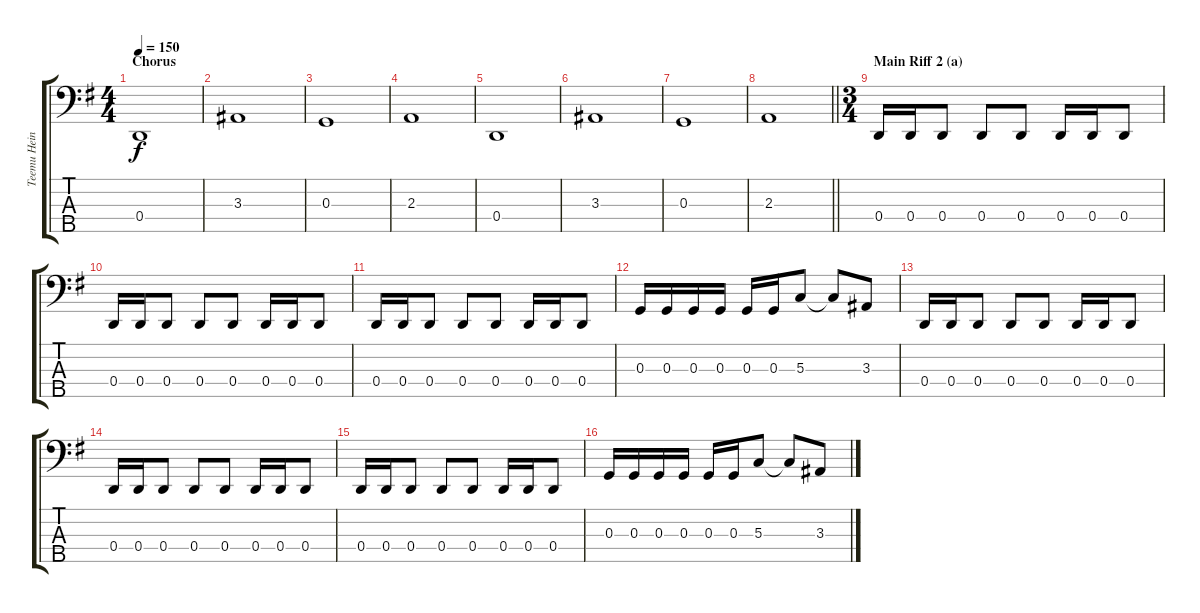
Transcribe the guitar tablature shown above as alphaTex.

\track ("Teemu Heinola (bass)" "Teemu Hein") {instrument electricbasspick}
\staff {score tabs}
\tuning (F2 C2 G1 D1 A0) {hide}
\ts (4 4)
\section ("" "Chorus")
\tempo 150
\clef f4
\ks eminor
0.4.1{dy f} |
3.3.1 |
0.3.1 |
2.3.1 |
0.4.1 |
3.3.1 |
0.3.1 |
\barLineRight lightlight
2.3.1 |
\ts (3 4)
\section ("" "Main Riff 2 (a)")
0.4.16 0.4.16 0.4.8 0.4.8 0.4.8 0.4.16 0.4.16 0.4.8 |
0.4.16 0.4.16 0.4.8 0.4.8 0.4.8 0.4.16 0.4.16 0.4.8 |
0.4.16 0.4.16 0.4.8 0.4.8 0.4.8 0.4.16 0.4.16 0.4.8 |
0.3.16 0.3.16 0.3.16 0.3.16 0.3.16 0.3.16 5.3.8 5.3{t}.8 3.3.8 |
0.4.16 0.4.16 0.4.8 0.4.8 0.4.8 0.4.16 0.4.16 0.4.8 |
0.4.16 0.4.16 0.4.8 0.4.8 0.4.8 0.4.16 0.4.16 0.4.8 |
0.4.16 0.4.16 0.4.8 0.4.8 0.4.8 0.4.16 0.4.16 0.4.8 |
0.3.16 0.3.16 0.3.16 0.3.16 0.3.16 0.3.16 5.3.8 5.3{t}.8 3.3.8
